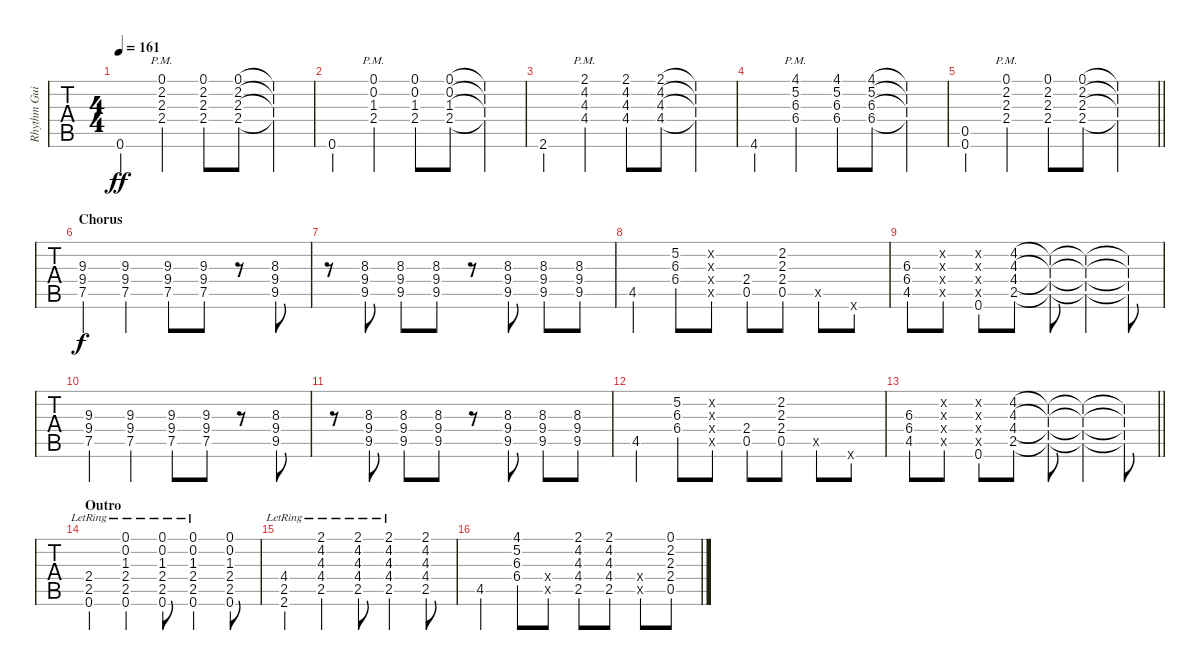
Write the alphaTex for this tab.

\track ("Rhythm Guitar" "Rhythm Gui") {instrument distortionguitar}
\staff {tabs}
\tuning (E4 B3 G3 D3 A2 E2) {hide}
\ts (4 4)
\tempo 161
\clef g2
\ks e
0.6.4{dy ff} (0.1{pm} 2.2{pm} 2.3{pm} 2.4{pm}).4 (0.1 2.2 2.3 2.4).8 (0.1 2.2 2.3 2.4).8 (0.1{t} 2.2{t} 2.3{t} 2.4{t}).4 |
0.6.4 (0.1{pm} 0.2{pm} 1.3{pm} 2.4{pm}).4 (0.1 0.2 1.3 2.4).8 (0.1 0.2 1.3 2.4).8 (0.1{t} 0.2{t} 1.3{t} 2.4{t}).4 |
2.6.4 (2.1{pm} 4.2{pm} 4.3{pm} 4.4{pm}).4 (2.1 4.2 4.3 4.4).8 (2.1 4.2 4.3 4.4).8 (2.1{t} 4.2{t} 4.3{t} 4.4{t}).4 |
4.6.4 (4.1{pm} 5.2{pm} 6.3{pm} 6.4{pm}).4 (4.1 5.2 6.3 6.4).8 (4.1 5.2 6.3 6.4).8 (4.1{t} 5.2{t} 6.3{t} 6.4{t}).4 |
\barLineRight lightlight
(0.5 0.6).4 (0.1{pm} 2.2{pm} 2.3{pm} 2.4{pm}).4 (0.1 2.2 2.3 2.4).8 (0.1 2.2 2.3 2.4).8 (0.1{t} 2.2{t} 2.3{t} 2.4{t}).4 |
\section ("" "Chorus")
(9.3 9.4 7.5).4{dy f} (9.3 9.4 7.5).4 (9.3 9.4 7.5).8 (9.3 9.4 7.5).8 r.8 (8.3 9.4 9.5).8 |
r.8 (8.3 9.4 9.5).8 (8.3 9.4 9.5).8 (8.3 9.4 9.5).8 r.8 (8.3 9.4 9.5).8 (8.3 9.4 9.5).8 (8.3 9.4 9.5).8 |
4.5.4 (5.2 6.3 6.4).8 (5.2{x} 6.3{x} 6.4{x} 0.5{x}).8 (2.4 0.5).8 (2.2 2.3 2.4 0.5).8 0.5{x}.8 0.6{x}.8 |
(6.3 6.4 4.5).8 (5.2{x} 6.3{x} 6.4{x} 0.5{x}).8 (5.2{x} 6.3{x} 6.4{x} 4.5{x} 0.6).8 (4.2 4.3 4.4 2.5).8 (4.2{t} 4.3{t} 4.4{t} 2.5{t}).8 (4.2{t} 4.3{t} 4.4{t} 2.5{t}).4 (4.2{t} 4.3{t} 4.4{t} 2.5{t}).8 |
(9.3 9.4 7.5).4 (9.3 9.4 7.5).4 (9.3 9.4 7.5).8 (9.3 9.4 7.5).8 r.8 (8.3 9.4 9.5).8 |
r.8 (8.3 9.4 9.5).8 (8.3 9.4 9.5).8 (8.3 9.4 9.5).8 r.8 (8.3 9.4 9.5).8 (8.3 9.4 9.5).8 (8.3 9.4 9.5).8 |
4.5.4 (5.2 6.3 6.4).8 (5.2{x} 6.3{x} 6.4{x} 0.5{x}).8 (2.4 0.5).8 (2.2 2.3 2.4 0.5).8 0.5{x}.8 0.6{x}.8 |
\barLineRight lightlight
(6.3 6.4 4.5).8 (5.2{x} 6.3{x} 6.4{x} 0.5{x}).8 (5.2{x} 6.3{x} 6.4{x} 4.5{x} 0.6).8 (4.2 4.3 4.4 2.5).8 (4.2{t} 4.3{t} 4.4{t} 2.5{t}).8 (4.2{t} 4.3{t} 4.4{t} 2.5{t}).4 (4.2{t} 4.3{t} 4.4{t} 2.5{t}).8 |
\section ("" "Outro")
(2.4{lr} 2.5{lr} 0.6{lr}).4 (0.1{lr} 0.2{lr} 1.3{lr} 2.4{lr} 2.5{lr} 0.6{lr}).4 (0.1{lr} 0.2{lr} 1.3{lr} 2.4{lr} 2.5{lr} 0.6{lr}).8 (0.1{lr} 0.2{lr} 1.3{lr} 2.4{lr} 2.5{lr} 0.6{lr}).4 (0.1 0.2 1.3 2.4 2.5 0.6).8 |
(4.4{lr} 2.5{lr} 2.6{lr}).4 (2.1{lr} 4.2{lr} 4.3{lr} 4.4{lr} 2.5{lr}).4 (2.1{lr} 4.2{lr} 4.3{lr} 4.4{lr} 2.5{lr}).8 (2.1{lr} 4.2{lr} 4.3{lr} 4.4{lr} 2.5{lr}).4 (2.1 4.2 4.3 4.4 2.5).8 |
4.5.4 (4.1 5.2 6.3 6.4).8 (6.4{x} 4.5{x}).8 (2.1 4.2 4.3 4.4 2.5).8 (2.1 4.2 4.3 4.4 2.5).8 (4.4{x} 2.5{x}).8 (0.1 2.2 2.3 2.4 0.5).8
